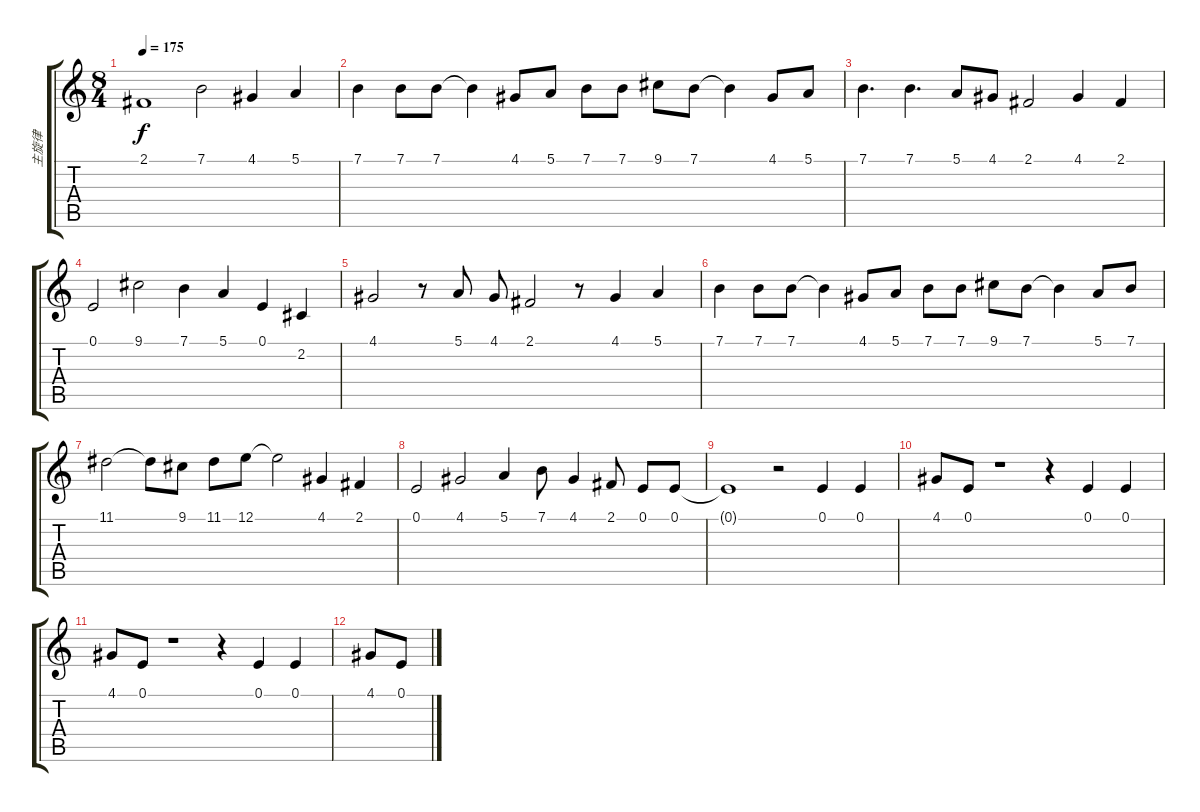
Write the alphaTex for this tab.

\track ("主旋律" "主旋律") {instrument vibraphone}
\staff {score tabs}
\tuning (E4 B3 G3 D3 A2 E2) {hide}
\ts (8 4)
\tempo 175
\clef g2
\ks c
2.1{t}.1{dy f} 7.1.2 4.1.4 5.1.4 |
7.1.4 7.1.8 7.1.8 7.1{t}.4 4.1.8 5.1.8 7.1.8 7.1.8 9.1.8 7.1.8 7.1{t}.4 4.1.8 5.1.8 |
7.1.4{d} 7.1.4{d} 5.1.8 4.1.8 2.1.2 4.1.4 2.1.4 |
0.1.2 9.1.2 7.1.4 5.1.4 0.1.4 2.2.4 |
4.1.2 r.8 5.1.8 4.1.8 2.1.2 r.8 4.1.4 5.1.4 |
7.1.4 7.1.8 7.1.8 7.1{t}.4 4.1.8 5.1.8 7.1.8 7.1.8 9.1.8 7.1.8 7.1{t}.4 5.1.8 7.1.8 |
11.1.2 11.1{t}.8 9.1.8 11.1.8 12.1.8 12.1{t}.2 4.1.4 2.1.4 |
0.1.2 4.1.2 5.1.4 7.1.8 4.1.4 2.1.8 0.1.8 0.1.8 |
0.1{t}.1 r.2 0.1.4 0.1.4 |
4.1.8 0.1.8 r.1 r.4 0.1.4 0.1.4 |
4.1.8 0.1.8 r.1 r.4 0.1.4 0.1.4 |
4.1.8 0.1.8
